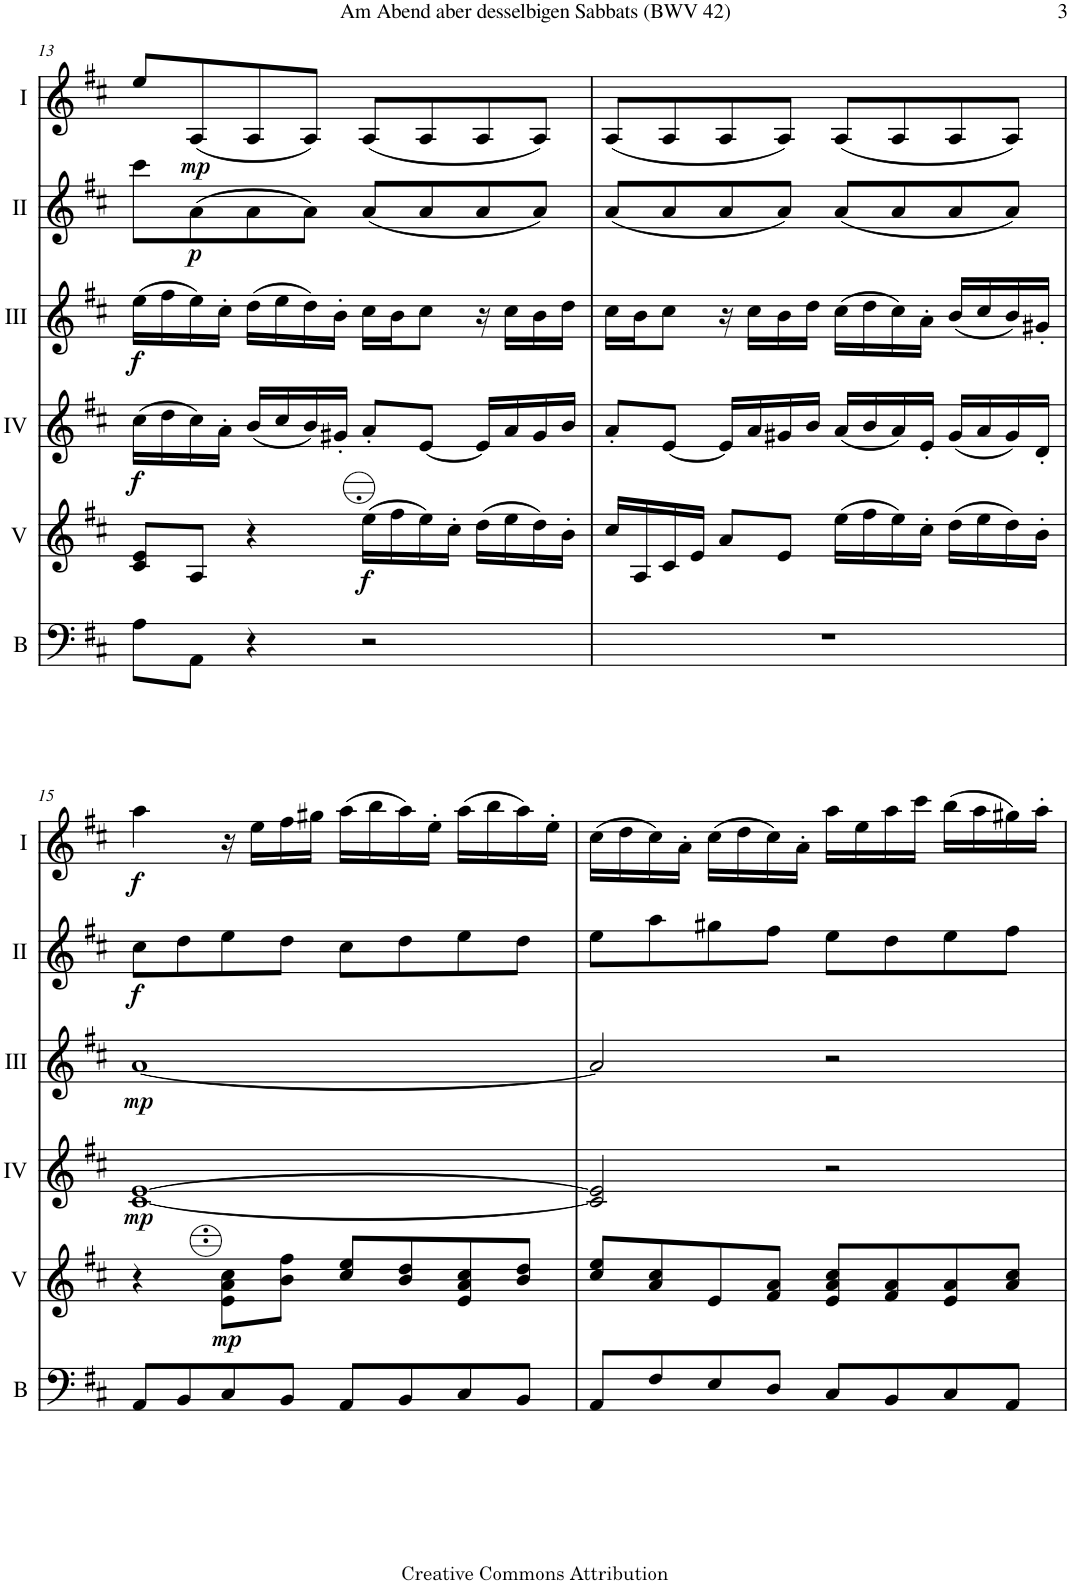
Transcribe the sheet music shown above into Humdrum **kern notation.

**kern	**kern	**dynam	**kern	**dynam	**kern	**dynam	**kern	**dynam	**kern	**dynam
*part6	*part5	*part5	*part4	*part4	*part3	*part3	*part2	*part2	*part1	*part1
*staff6	*staff5	*staff5	*staff4	*staff4	*staff3	*staff3	*staff2	*staff2	*staff1	*staff1
*I"Bass	*I"Acc. 5	*	*I"Acc. 4	*	*I"Acc. 3	*	*I"Acc. 2	*	*I"Acc. 1	*
*I'B	*	*	*	*	*	*	*	*	*	*
!!LO:PB:g=z
*clefF4	*clefG2	*	*clefG2	*	*clefG2	*	*clefG2	*	*clefG2	*
*Trd7c12	*Trd7c12	*	*	*	*	*	*Trd7c12	*	*	*
*k[f#c#]	*k[f#c#]	*	*k[f#c#]	*	*k[f#c#]	*	*k[f#c#]	*	*k[f#c#]	*
*M2/2	*M2/2	*	*M2/2	*	*M2/2	*	*M2/2	*	*M2/2	*
*met(c|)	*met(c|)	*	*met(c|)	*	*met(c|)	*	*met(c|)	*	*met(c|)	*
=13	=13	=13	=13	=13	=13	=13	=13	=13	=13	=13
!	!	!	!	!LO:DY:b	!	!LO:DY:b	!	!	!	!
8A\L	8cc#/ 8ee/L	.	(16cc#\LL	f	(16ee\LL	f	8ccc#\L	.	8ee/L	.
.	.	.	16dd\	.	16ff#\	.	.	.	.	.
!	!	!	!	!	!	!	!	!LO:DY:b	!	!LO:DY:b
8AA\J	8a/J	.	16cc#\)	.	16ee\)	.	(8a\	p	(8A/	mp
.	.	.	16a'\JJ	.	16cc#'\JJ	.	.	.	.	.
4r	4r	.	(16b/LL	.	(16dd\LL	.	8a\	.	8A/	.
.	.	.	16cc#/	.	16ee\	.	.	.	.	.
.	.	.	16b/)	.	16dd\)	.	8a\J)	.	8A/J)	.
.	.	.	16g#X'/JJ	.	16b'\JJ	.	.	.	.	.
!	!	!LO:DY:b	!	!	!	!	!	!	!	!
2r	(16ee\LL	f	8a'/L	.	16cc#\LL	.	(8a/L	.	(8A/L	.
.	16ff#\	.	.	.	16b\J	.	.	.	.	.
.	16ee\)	.	[8e/J	.	8cc#\J	.	8a/	.	8A/	.
.	16cc#'\JJ	.	.	.	.	.	.	.	.	.
.	(16dd\LL	.	16e/LL]	.	16r	.	8a/	.	8A/	.
.	16ee\	.	16a/	.	16cc#\LL	.	.	.	.	.
.	16dd\)	.	16g#/	.	16b\	.	8a/J)	.	8A/J)	.
.	16b'\JJ	.	16b/JJ	.	16dd\JJ	.	.	.	.	.
=14	=14	=14	=14	=14	=14	=14	=14	=14	=14	=14
1r	16cc#/LL	.	8a'/L	.	16cc#\LL	.	(8a/L	.	(8A/L	.
.	16A/	.	.	.	16b\J	.	.	.	.	.
.	16c#/	.	[8e/J	.	8cc#\J	.	8a/	.	8A/	.
.	16e/JJ	.	.	.	.	.	.	.	.	.
.	8a/L	.	16e/LL]	.	16r	.	8a/	.	8A/	.
.	.	.	16a/	.	16cc#\LL	.	.	.	.	.
.	8e/J	.	16g#X/	.	16b\	.	8a/J)	.	8A/J)	.
.	.	.	16b/JJ	.	16dd\JJ	.	.	.	.	.
.	(16ee\LL	.	(16a/LL	.	(16cc#\LL	.	(8a/L	.	(8A/L	.
.	16ff#\	.	16b/	.	16dd\	.	.	.	.	.
.	16ee\)	.	16a/)	.	16cc#\)	.	8a/	.	8A/	.
.	16cc#'\JJ	.	16e'/JJ	.	16a'\JJ	.	.	.	.	.
.	(16dd\LL	.	(16g#/LL	.	(16b/LL	.	8a/	.	8A/	.
.	16ee\	.	16a/	.	16cc#/	.	.	.	.	.
.	16dd\)	.	16g#/)	.	16b/)	.	8a/J)	.	8A/J)	.
.	16b'\JJ	.	16d'/JJ	.	16g#X'/JJ	.	.	.	.	.
!!LO:LB:g=z
=15	=15	=15	=15	=15	=15	=15	=15	=15	=15	=15
!	!	!	!	!LO:DY:b	!	!LO:DY:b	!	!LO:DY:b	!	!LO:DY:b
8AA/L	4r	.	[1c# [1e	mp	[1a	mp	8cc#\L	f	4aa\	f
8BB/	.	.	.	.	.	.	8dd\	.	.	.
!	!	!LO:DY:b	!	!	!	!	!	!	!	!
8C#/	8ee\ 8aa\ 8ccc#\L	mp	.	.	.	.	8ee\	.	16r	.
.	.	.	.	.	.	.	.	.	16ee\LL	.
8BB/J	8bb\ 8fff#\J	.	.	.	.	.	8dd\J	.	16ff#\	.
.	.	.	.	.	.	.	.	.	16gg#X\JJ	.
8AA/L	8ccc#/ 8eee/L	.	.	.	.	.	8cc#\L	.	(16aa\LL	.
.	.	.	.	.	.	.	.	.	16bb\	.
8BB/	8bb/ 8ddd/	.	.	.	.	.	8dd\	.	16aa\)	.
.	.	.	.	.	.	.	.	.	16ee'\JJ	.
8C#/	8ee/ 8aa/ 8ccc#/	.	.	.	.	.	8ee\	.	(16aa\LL	.
.	.	.	.	.	.	.	.	.	16bb\	.
8BB/J	8bb/ 8ddd/J	.	.	.	.	.	8dd\J	.	16aa\)	.
.	.	.	.	.	.	.	.	.	16ee'\JJ	.
=16	=16	=16	=16	=16	=16	=16	=16	=16	=16	=16
8AA/L	8ccc#/ 8eee/L	.	2c#/] 2e/]	.	2a/]	.	8ee\L	.	(16cc#\LL	.
.	.	.	.	.	.	.	.	.	16dd\	.
8F#/	8aa/ 8ccc#/	.	.	.	.	.	8aa\	.	16cc#\)	.
.	.	.	.	.	.	.	.	.	16a'\JJ	.
8E/	8ee/	.	.	.	.	.	8gg#X\	.	(16cc#\LL	.
.	.	.	.	.	.	.	.	.	16dd\	.
8D/J	8ff#/ 8aa/J	.	.	.	.	.	8ff#\J	.	16cc#\)	.
.	.	.	.	.	.	.	.	.	16a'\JJ	.
8C#/L	8ee/ 8aa/ 8ccc#/L	.	2r	.	2r	.	8ee\L	.	16aa\LL	.
.	.	.	.	.	.	.	.	.	16ee\	.
8BB/	8ff#/ 8aa/	.	.	.	.	.	8dd\	.	16aa\	.
.	.	.	.	.	.	.	.	.	16ccc#\JJ	.
8C#/	8ee/ 8aa/	.	.	.	.	.	8ee\	.	(16bb\LL	.
.	.	.	.	.	.	.	.	.	16aa\	.
8AA/J	8aa/ 8ccc#/J	.	.	.	.	.	8ff#\J	.	16gg#X\)	.
.	.	.	.	.	.	.	.	.	16aa'\JJ	.
=	=	=	=	=	=	=	=	=	=	=
*-	*-	*-	*-	*-	*-	*-	*-	*-	*-	*-
